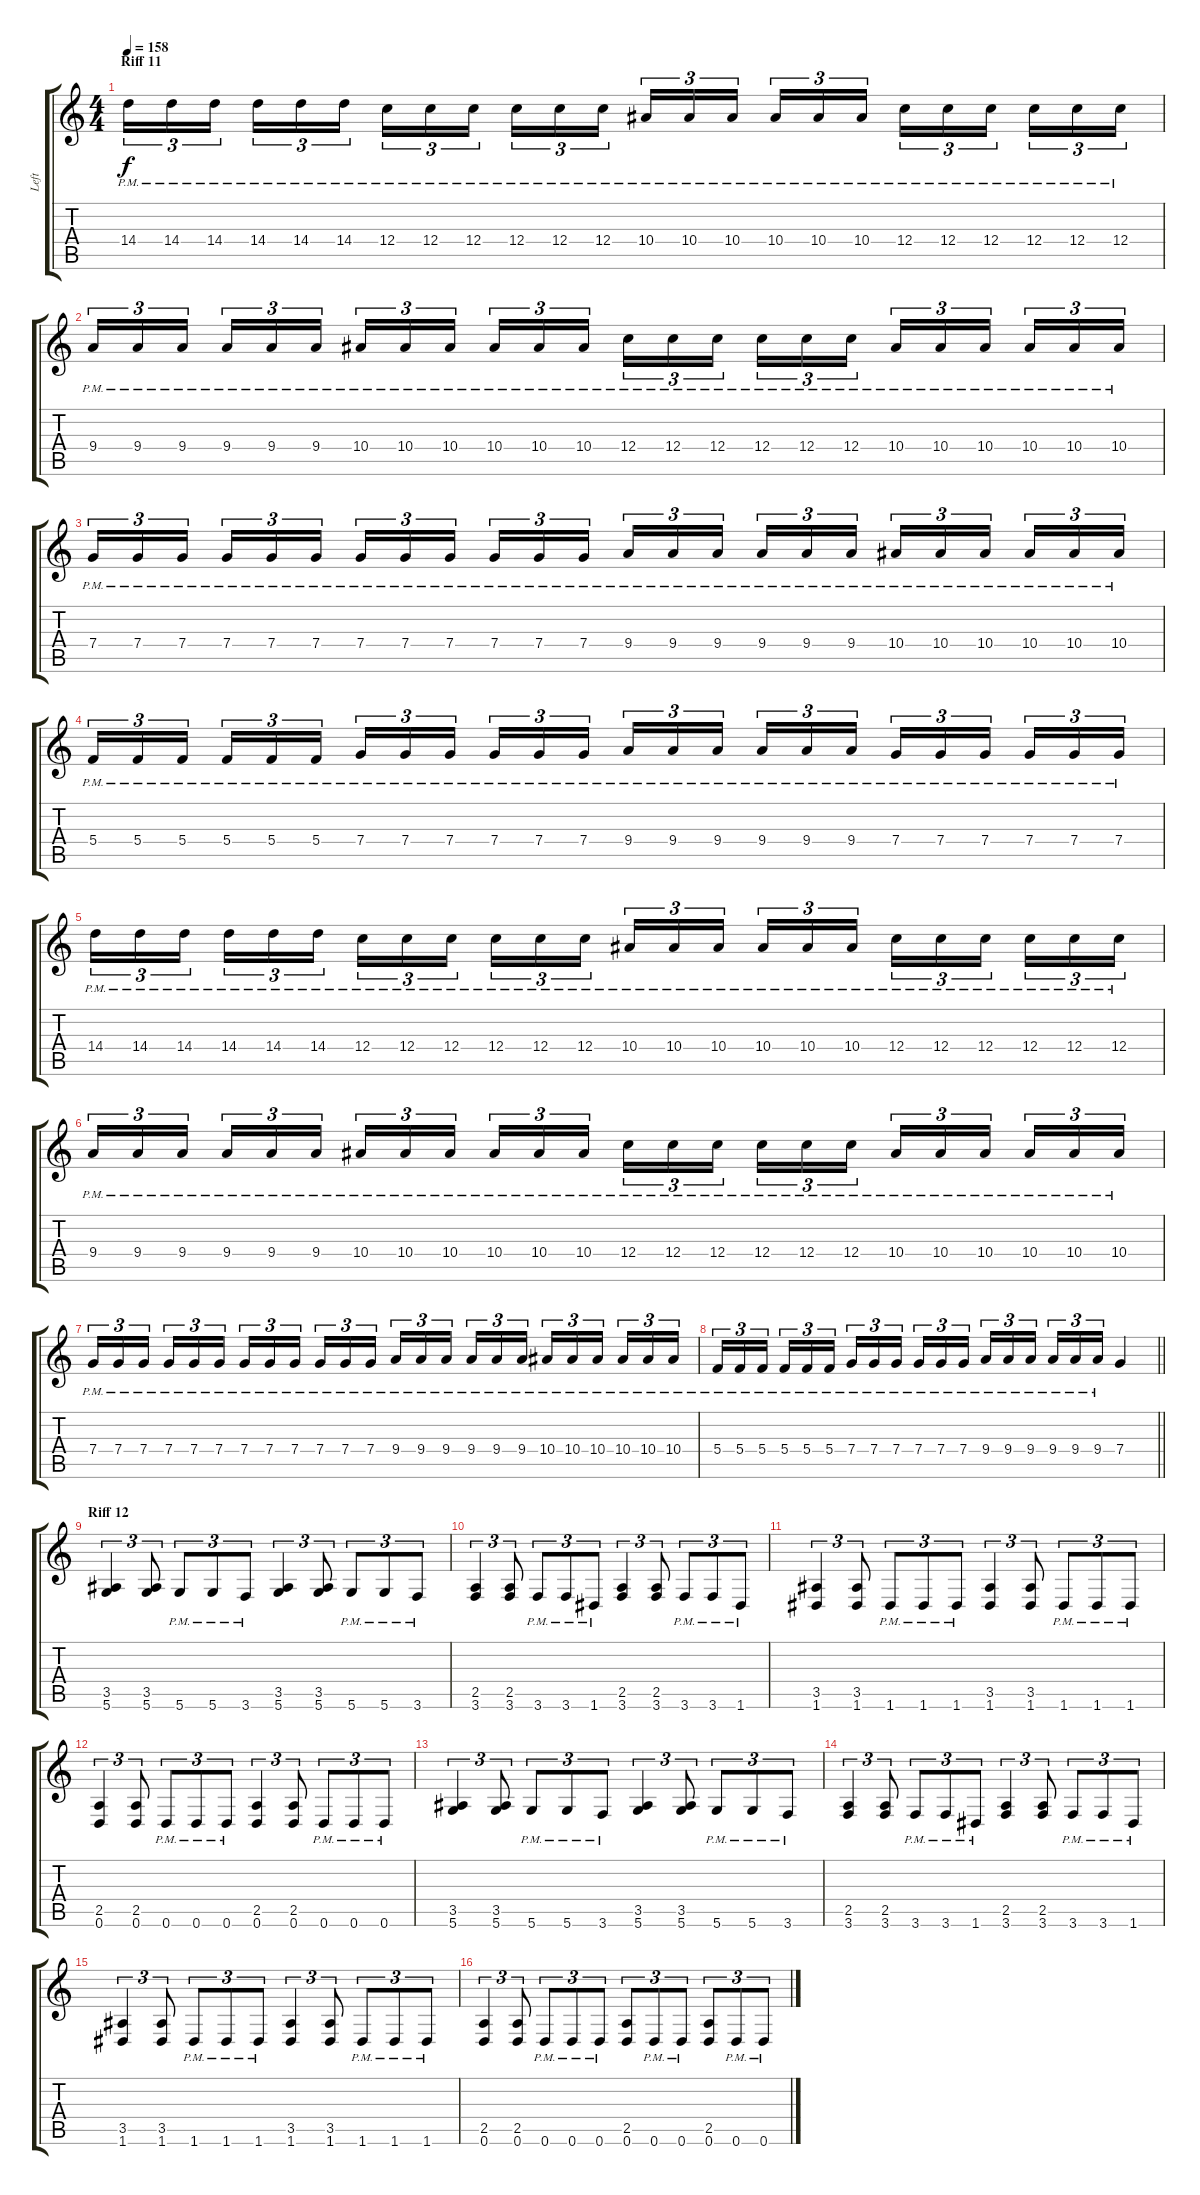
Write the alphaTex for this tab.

\track ("Left" "Left") {instrument distortionguitar}
\staff {score tabs}
\tuning (D4 A3 F3 C3 G2 D2) {hide}
\ts (4 4)
\section ("" "Riff 11")
\tempo 158
\clef g2
\ks c
14.4{pm}.16{tu (3 2) dy f} 14.4{pm}.16{tu (3 2)} 14.4{pm}.16{tu (3 2) beam splitsecondary} 14.4{pm}.16{tu (3 2)} 14.4{pm}.16{tu (3 2)} 14.4{pm}.16{tu (3 2)} 12.4{pm}.16{tu (3 2)} 12.4{pm}.16{tu (3 2)} 12.4{pm}.16{tu (3 2) beam splitsecondary} 12.4{pm}.16{tu (3 2)} 12.4{pm}.16{tu (3 2)} 12.4{pm}.16{tu (3 2)} 10.4{pm}.16{tu (3 2)} 10.4{pm}.16{tu (3 2)} 10.4{pm}.16{tu (3 2) beam splitsecondary} 10.4{pm}.16{tu (3 2)} 10.4{pm}.16{tu (3 2)} 10.4{pm}.16{tu (3 2)} 12.4{pm}.16{tu (3 2)} 12.4{pm}.16{tu (3 2)} 12.4{pm}.16{tu (3 2) beam splitsecondary} 12.4{pm}.16{tu (3 2)} 12.4{pm}.16{tu (3 2)} 12.4{pm}.16{tu (3 2)} |
9.4{pm}.16{tu (3 2)} 9.4{pm}.16{tu (3 2)} 9.4{pm}.16{tu (3 2) beam splitsecondary} 9.4{pm}.16{tu (3 2)} 9.4{pm}.16{tu (3 2)} 9.4{pm}.16{tu (3 2)} 10.4{pm}.16{tu (3 2)} 10.4{pm}.16{tu (3 2)} 10.4{pm}.16{tu (3 2) beam splitsecondary} 10.4{pm}.16{tu (3 2)} 10.4{pm}.16{tu (3 2)} 10.4{pm}.16{tu (3 2)} 12.4{pm}.16{tu (3 2)} 12.4{pm}.16{tu (3 2)} 12.4{pm}.16{tu (3 2) beam splitsecondary} 12.4{pm}.16{tu (3 2)} 12.4{pm}.16{tu (3 2)} 12.4{pm}.16{tu (3 2)} 10.4{pm}.16{tu (3 2)} 10.4{pm}.16{tu (3 2)} 10.4{pm}.16{tu (3 2) beam splitsecondary} 10.4{pm}.16{tu (3 2)} 10.4{pm}.16{tu (3 2)} 10.4{pm}.16{tu (3 2)} |
7.4{pm}.16{tu (3 2)} 7.4{pm}.16{tu (3 2)} 7.4{pm}.16{tu (3 2) beam splitsecondary} 7.4{pm}.16{tu (3 2)} 7.4{pm}.16{tu (3 2)} 7.4{pm}.16{tu (3 2)} 7.4{pm}.16{tu (3 2)} 7.4{pm}.16{tu (3 2)} 7.4{pm}.16{tu (3 2) beam splitsecondary} 7.4{pm}.16{tu (3 2)} 7.4{pm}.16{tu (3 2)} 7.4{pm}.16{tu (3 2)} 9.4{pm}.16{tu (3 2)} 9.4{pm}.16{tu (3 2)} 9.4{pm}.16{tu (3 2) beam splitsecondary} 9.4{pm}.16{tu (3 2)} 9.4{pm}.16{tu (3 2)} 9.4{pm}.16{tu (3 2)} 10.4{pm}.16{tu (3 2)} 10.4{pm}.16{tu (3 2)} 10.4{pm}.16{tu (3 2) beam splitsecondary} 10.4{pm}.16{tu (3 2)} 10.4{pm}.16{tu (3 2)} 10.4{pm}.16{tu (3 2)} |
5.4{pm}.16{tu (3 2)} 5.4{pm}.16{tu (3 2)} 5.4{pm}.16{tu (3 2) beam splitsecondary} 5.4{pm}.16{tu (3 2)} 5.4{pm}.16{tu (3 2)} 5.4{pm}.16{tu (3 2)} 7.4{pm}.16{tu (3 2)} 7.4{pm}.16{tu (3 2)} 7.4{pm}.16{tu (3 2) beam splitsecondary} 7.4{pm}.16{tu (3 2)} 7.4{pm}.16{tu (3 2)} 7.4{pm}.16{tu (3 2)} 9.4{pm}.16{tu (3 2)} 9.4{pm}.16{tu (3 2)} 9.4{pm}.16{tu (3 2) beam splitsecondary} 9.4{pm}.16{tu (3 2)} 9.4{pm}.16{tu (3 2)} 9.4{pm}.16{tu (3 2)} 7.4{pm}.16{tu (3 2)} 7.4{pm}.16{tu (3 2)} 7.4{pm}.16{tu (3 2) beam splitsecondary} 7.4{pm}.16{tu (3 2)} 7.4{pm}.16{tu (3 2)} 7.4{pm}.16{tu (3 2)} |
14.4{pm}.16{tu (3 2)} 14.4{pm}.16{tu (3 2)} 14.4{pm}.16{tu (3 2) beam splitsecondary} 14.4{pm}.16{tu (3 2)} 14.4{pm}.16{tu (3 2)} 14.4{pm}.16{tu (3 2)} 12.4{pm}.16{tu (3 2)} 12.4{pm}.16{tu (3 2)} 12.4{pm}.16{tu (3 2) beam splitsecondary} 12.4{pm}.16{tu (3 2)} 12.4{pm}.16{tu (3 2)} 12.4{pm}.16{tu (3 2)} 10.4{pm}.16{tu (3 2)} 10.4{pm}.16{tu (3 2)} 10.4{pm}.16{tu (3 2) beam splitsecondary} 10.4{pm}.16{tu (3 2)} 10.4{pm}.16{tu (3 2)} 10.4{pm}.16{tu (3 2)} 12.4{pm}.16{tu (3 2)} 12.4{pm}.16{tu (3 2)} 12.4{pm}.16{tu (3 2) beam splitsecondary} 12.4{pm}.16{tu (3 2)} 12.4{pm}.16{tu (3 2)} 12.4{pm}.16{tu (3 2)} |
9.4{pm}.16{tu (3 2)} 9.4{pm}.16{tu (3 2)} 9.4{pm}.16{tu (3 2) beam splitsecondary} 9.4{pm}.16{tu (3 2)} 9.4{pm}.16{tu (3 2)} 9.4{pm}.16{tu (3 2)} 10.4{pm}.16{tu (3 2)} 10.4{pm}.16{tu (3 2)} 10.4{pm}.16{tu (3 2) beam splitsecondary} 10.4{pm}.16{tu (3 2)} 10.4{pm}.16{tu (3 2)} 10.4{pm}.16{tu (3 2)} 12.4{pm}.16{tu (3 2)} 12.4{pm}.16{tu (3 2)} 12.4{pm}.16{tu (3 2) beam splitsecondary} 12.4{pm}.16{tu (3 2)} 12.4{pm}.16{tu (3 2)} 12.4{pm}.16{tu (3 2)} 10.4{pm}.16{tu (3 2)} 10.4{pm}.16{tu (3 2)} 10.4{pm}.16{tu (3 2) beam splitsecondary} 10.4{pm}.16{tu (3 2)} 10.4{pm}.16{tu (3 2)} 10.4{pm}.16{tu (3 2)} |
7.4{pm}.16{tu (3 2)} 7.4{pm}.16{tu (3 2)} 7.4{pm}.16{tu (3 2) beam splitsecondary} 7.4{pm}.16{tu (3 2)} 7.4{pm}.16{tu (3 2)} 7.4{pm}.16{tu (3 2)} 7.4{pm}.16{tu (3 2)} 7.4{pm}.16{tu (3 2)} 7.4{pm}.16{tu (3 2) beam splitsecondary} 7.4{pm}.16{tu (3 2)} 7.4{pm}.16{tu (3 2)} 7.4{pm}.16{tu (3 2)} 9.4{pm}.16{tu (3 2)} 9.4{pm}.16{tu (3 2)} 9.4{pm}.16{tu (3 2) beam splitsecondary} 9.4{pm}.16{tu (3 2)} 9.4{pm}.16{tu (3 2)} 9.4{pm}.16{tu (3 2)} 10.4{pm}.16{tu (3 2)} 10.4{pm}.16{tu (3 2)} 10.4{pm}.16{tu (3 2) beam splitsecondary} 10.4{pm}.16{tu (3 2)} 10.4{pm}.16{tu (3 2)} 10.4{pm}.16{tu (3 2)} |
\barLineRight lightlight
5.4{pm}.16{tu (3 2)} 5.4{pm}.16{tu (3 2)} 5.4{pm}.16{tu (3 2) beam splitsecondary} 5.4{pm}.16{tu (3 2)} 5.4{pm}.16{tu (3 2)} 5.4{pm}.16{tu (3 2)} 7.4{pm}.16{tu (3 2)} 7.4{pm}.16{tu (3 2)} 7.4{pm}.16{tu (3 2) beam splitsecondary} 7.4{pm}.16{tu (3 2)} 7.4{pm}.16{tu (3 2)} 7.4{pm}.16{tu (3 2)} 9.4{pm}.16{tu (3 2)} 9.4{pm}.16{tu (3 2)} 9.4{pm}.16{tu (3 2) beam splitsecondary} 9.4{pm}.16{tu (3 2)} 9.4{pm}.16{tu (3 2)} 9.4{pm}.16{tu (3 2)} 7.4.4 |
\section ("" "Riff 12")
(3.5 5.6).4{tu (3 2)} (3.5 5.6).8{tu (3 2)} 5.6{pm}.8{tu (3 2)} 5.6{pm}.8{tu (3 2)} 3.6{pm}.8{tu (3 2)} (3.5 5.6).4{tu (3 2)} (3.5 5.6).8{tu (3 2)} 5.6{pm}.8{tu (3 2)} 5.6{pm}.8{tu (3 2)} 3.6{pm}.8{tu (3 2)} |
(2.5 3.6).4{tu (3 2)} (2.5 3.6).8{tu (3 2)} 3.6{pm}.8{tu (3 2)} 3.6{pm}.8{tu (3 2)} 1.6{pm}.8{tu (3 2)} (2.5 3.6).4{tu (3 2)} (2.5 3.6).8{tu (3 2)} 3.6{pm}.8{tu (3 2)} 3.6{pm}.8{tu (3 2)} 1.6{pm}.8{tu (3 2)} |
(3.5 1.6).4{tu (3 2)} (3.5 1.6).8{tu (3 2)} 1.6{pm}.8{tu (3 2)} 1.6{pm}.8{tu (3 2)} 1.6{pm}.8{tu (3 2)} (3.5 1.6).4{tu (3 2)} (3.5 1.6).8{tu (3 2)} 1.6{pm}.8{tu (3 2)} 1.6{pm}.8{tu (3 2)} 1.6{pm}.8{tu (3 2)} |
(2.5 0.6).4{tu (3 2)} (2.5 0.6).8{tu (3 2)} 0.6{pm}.8{tu (3 2)} 0.6{pm}.8{tu (3 2)} 0.6{pm}.8{tu (3 2)} (2.5 0.6).4{tu (3 2)} (2.5 0.6).8{tu (3 2)} 0.6{pm}.8{tu (3 2)} 0.6{pm}.8{tu (3 2)} 0.6{pm}.8{tu (3 2)} |
(3.5 5.6).4{tu (3 2)} (3.5 5.6).8{tu (3 2)} 5.6{pm}.8{tu (3 2)} 5.6{pm}.8{tu (3 2)} 3.6{pm}.8{tu (3 2)} (3.5 5.6).4{tu (3 2)} (3.5 5.6).8{tu (3 2)} 5.6{pm}.8{tu (3 2)} 5.6{pm}.8{tu (3 2)} 3.6{pm}.8{tu (3 2)} |
(2.5 3.6).4{tu (3 2)} (2.5 3.6).8{tu (3 2)} 3.6{pm}.8{tu (3 2)} 3.6{pm}.8{tu (3 2)} 1.6{pm}.8{tu (3 2)} (2.5 3.6).4{tu (3 2)} (2.5 3.6).8{tu (3 2)} 3.6{pm}.8{tu (3 2)} 3.6{pm}.8{tu (3 2)} 1.6{pm}.8{tu (3 2)} |
(3.5 1.6).4{tu (3 2)} (3.5 1.6).8{tu (3 2)} 1.6{pm}.8{tu (3 2)} 1.6{pm}.8{tu (3 2)} 1.6{pm}.8{tu (3 2)} (3.5 1.6).4{tu (3 2)} (3.5 1.6).8{tu (3 2)} 1.6{pm}.8{tu (3 2)} 1.6{pm}.8{tu (3 2)} 1.6{pm}.8{tu (3 2)} |
(2.5 0.6).4{tu (3 2)} (2.5 0.6).8{tu (3 2)} 0.6{pm}.8{tu (3 2)} 0.6{pm}.8{tu (3 2)} 0.6{pm}.8{tu (3 2)} (2.5 0.6).8{tu (3 2)} 0.6{pm}.8{tu (3 2)} 0.6{pm}.8{tu (3 2)} (2.5 0.6).8{tu (3 2)} 0.6{pm}.8{tu (3 2)} 0.6{pm}.8{tu (3 2)}
